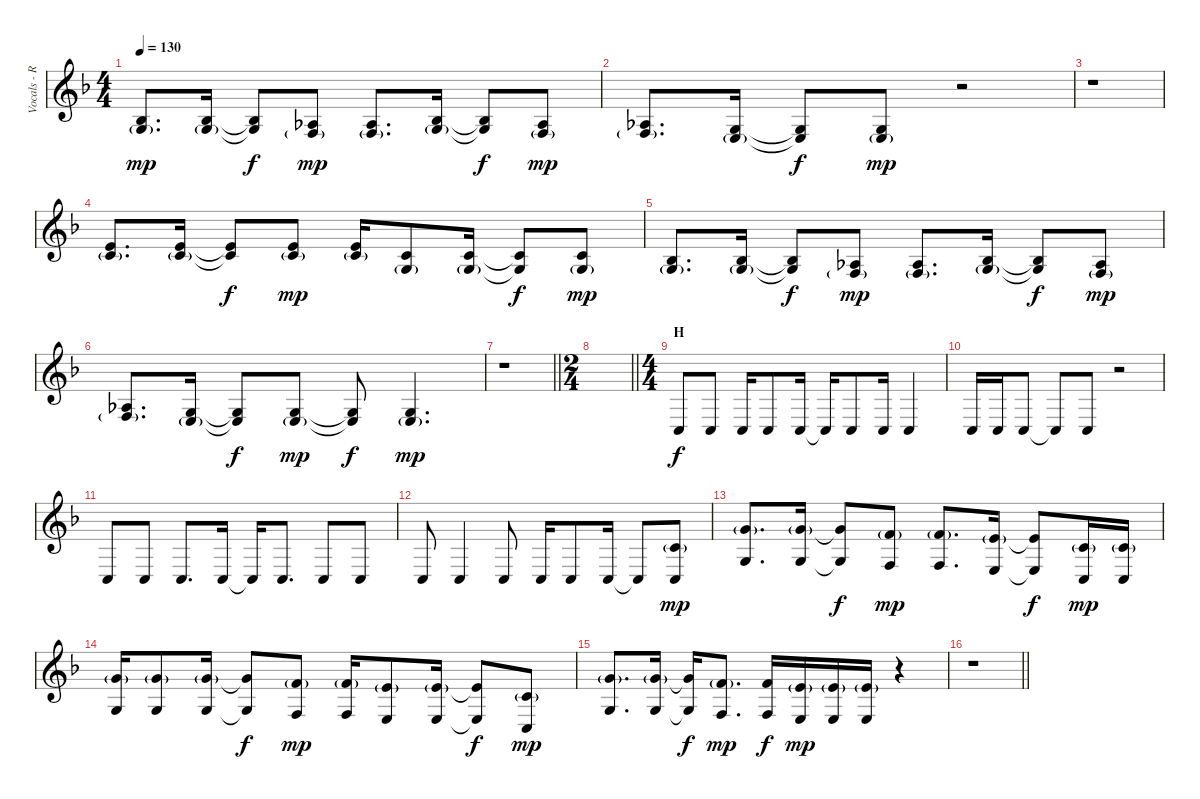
\track ("Vocals - RUKI" "Vocals - R") {instrument lead6voice}
\staff {score}
\tuning (D4 A3 F3 C3 G2 D2) {hide}
\ts (4 4)
\tempo 130
\clef g2
\ks f
(1.2 2.3{g}).8{d dy mp} (1.2 2.3{g}).16 (1.2{t} 2.3{t}).8{dy f} (3.3 5.4{g}).8{dy mp} (3.3 5.4{g}).8{d} (1.2 2.3{g}).16 (1.2{t} 2.3{t}).8{dy f} (3.3 5.4{g}).8{dy mp} |
(3.3 5.4{g}).8{d} (2.3 4.4{g}).16 (2.3{t} 4.4{t}).8{dy f} (2.3 4.4{g}).8{dy mp} r.2 |
r.1 |
(2.1 3.2{g}).8{d} (2.1 3.2{g}).16 (2.1{t} 3.2{t}).8{dy f} (2.1 3.2{g}).8{dy mp} (2.1 3.2{g}).16 (3.2 2.3{g}).8 (3.2 2.3{g}).16 (3.2{t} 2.3{t}).8{dy f} (3.2 2.3{g}).8{dy mp} |
(1.2 2.3{g}).8{d} (1.2 2.3{g}).16 (1.2{t} 2.3{t}).8{dy f} (3.3 5.4{g}).8{dy mp} (3.3 5.4{g}).8{d} (1.2 2.3{g}).16 (1.2{t} 2.3{t}).8{dy f} (3.3 5.4{g}).8{dy mp} |
(3.3 5.4{g}).8{d} (2.3 4.4{g}).16 (2.3{t} 4.4{t}).8{dy f} (2.3 4.4{g}).8{dy mp} (2.3{t} 4.4{t}).8{dy f} (2.3 4.4{g}).4{d dy mp} |
\barLineRight lightlight
r.1 |
\ts (2 4)
\barLineRight lightlight
|
\ts (4 4)
\section ("" "H")
0.4.8{dy f} 0.4.8 0.4.16 0.4.8 0.4.16 0.4{t}.16 0.4.8 0.4.16 0.4.4 |
0.4.16 0.4.16 0.4.8 0.4{t}.8 0.4.8 r.2 |
0.4.8 0.4.8 0.4.8{d} 0.4.16 0.4{t}.16 0.4.8{d} 0.4.8 0.4.8 |
0.4.8 0.4.4 0.4.8 0.4.16 0.4.8 0.4.16 0.4{t}.8 (3.2{g} 0.4).8{dy mp} |
(5.1{g} 2.3).8{d} (5.1{g} 2.3).16 (5.1{t} 2.3{t}).8{dy f} (3.1{g} 0.3).8{dy mp} (3.1{g} 0.3).8{d} (2.1{g} 4.4).16 (2.1{t} 4.4{t}).8{dy f} (3.2{g} 0.4).16{dy mp} (3.2{g} 0.4).16 |
(5.1{g} 2.3).16 (5.1{g} 2.3).8 (5.1{g} 2.3).16 (5.1{t} 2.3{t}).8{dy f} (3.1{g} 0.3).8{dy mp} (3.1{g} 0.3).16 (2.1{g} 4.4).8 (2.1{g} 4.4).16 (2.1{t} 4.4{t}).8{dy f} (3.2{g} 0.4).8{dy mp} |
(5.1{g} 2.3).8{d} (5.1{g} 2.3).16 (5.1{t} 2.3{t}).16{dy f} (3.1{g} 0.3).8{d dy mp} (3.1 0.3).16{dy f} (2.1{g} 4.4).16{dy mp} (2.1{g} 4.4).16 (2.1{g} 4.4).16 r.4 |
\barLineRight lightlight
r.1
